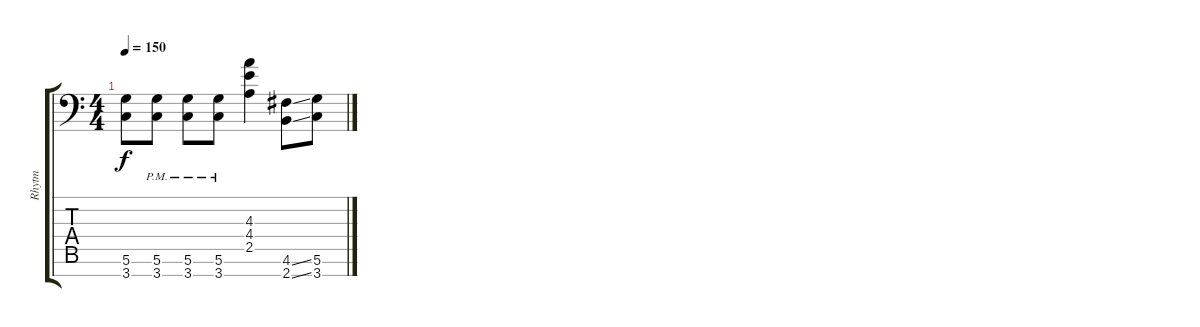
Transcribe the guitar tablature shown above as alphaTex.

\track ("Rhytm" "Rhytm") {instrument distortionguitar}
\staff {score tabs}
\tuning (D4 A3 F3 C3 G2 D2 A1) {hide}
\ts (4 4)
\tempo 150
\clef f4
\ks c
(5.6 3.7).8{dy f} (5.6{pm} 3.7{pm}).8 (5.6{pm} 3.7{pm}).8 (5.6{pm} 3.7{pm}).8 (4.3 4.4 2.5).4 (4.6{ss} 2.7{ss}).8 (5.6 3.7).8
